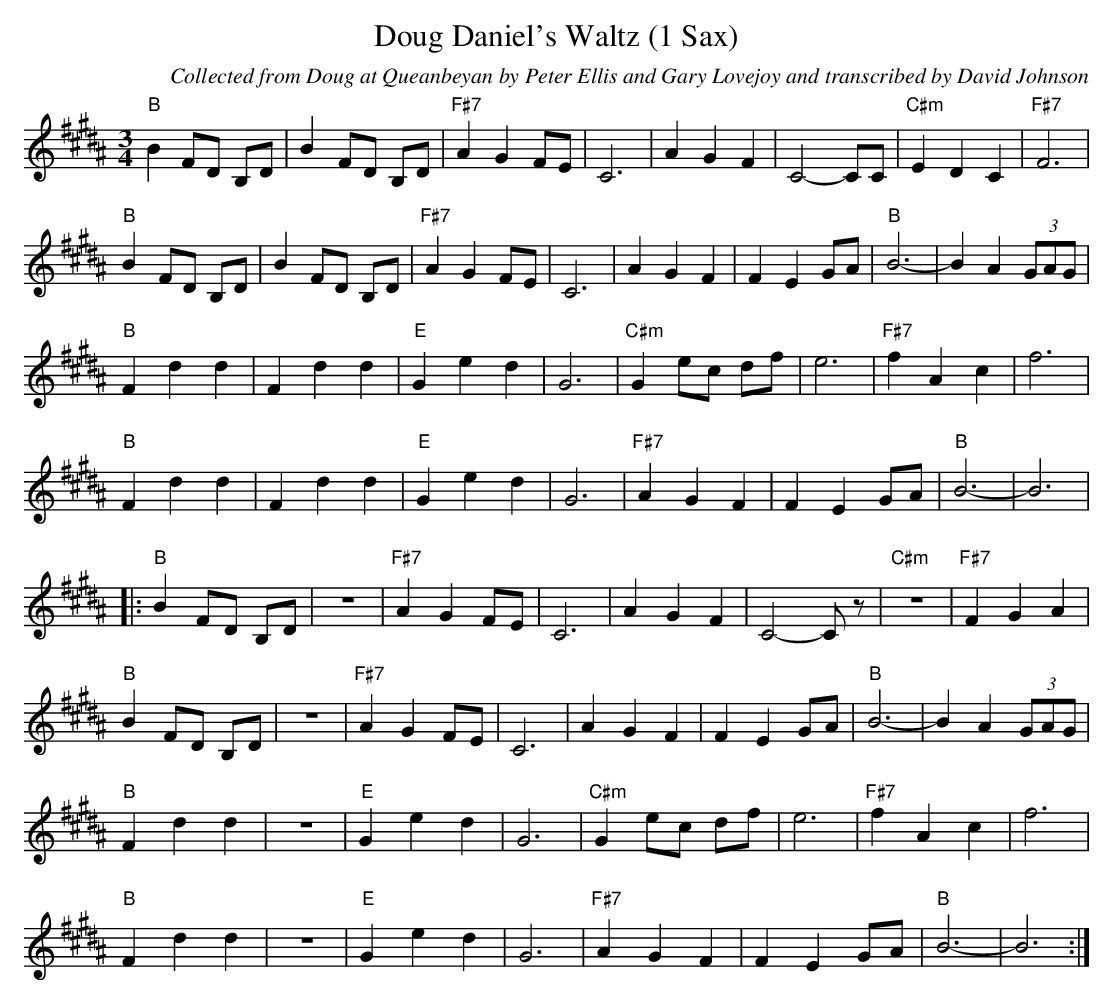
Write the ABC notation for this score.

X:1
T:Doug Daniel's Waltz (1 Sax)
C:Collected from Doug at Queanbeyan by Peter Ellis and Gary Lovejoy and transcribed by David Johnson
M:3/4
L:1/4
K:Bmaj
"B"BF/2D/2 B,/2D/2|BF/2D/2 B,/2D/2|"F#7"AG F/2E/2|C3|AGF|C2-C/2C/2|"C#m"EDC|"F#7"F3|
"B"BF/2D/2 B,/2D/2|BF/2D/2 B,/2D/2|"F#7"AG F/2E/2|C3|AGF|FE G/2A/2|"B"B3-|BA(3G/2A/2G/2|
"B"Fdd|Fdd|"E"Ged|G3|"C#m"Ge/2c/2 d/2f/2|e3|"F#7"fAc|f3|
"B"Fdd|Fdd|"E"Ged|G3|"F#7"AGF|FE G/2A/2|"B"B3-|B3|
|:"B"BF/2D/2 B,/2D/2|z3|"F#7"AG F/2E/2|C3|AGF|C2-C/2z/2|"C#m"z3|"F#7"FGA|
"B"BF/2D/2 B,/2D/2|z3|"F#7"AG F/2E/2|C3|AGF|FE G/2A/2|"B"B3-|BA(3G/2A/2G/2|
"B"Fdd|z3|"E"Ged|G3|"C#m"Ge/2c/2 d/2f/2|e3|"F#7"fAc|f3|
"B"Fdd|z3|"E"Ged|G3|"F#7"AGF|FE G/2A/2|"B"B3-|B3:|
